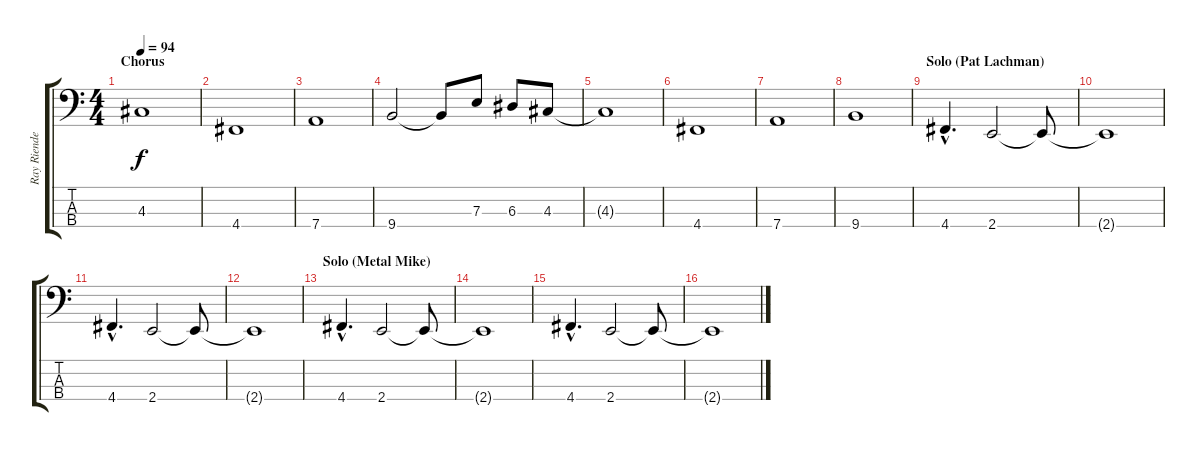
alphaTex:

\track ("Ray Riendeau" "Ray Riende") {instrument electricbassfinger}
\staff {score tabs}
\tuning (G2 D2 A1 D1) {hide}
\ts (4 4)
\section ("" "Chorus")
\tempo 94
\clef f4
\ks c
4.3{t}.1{dy f} |
4.4.1 |
7.4.1 |
9.4.2 9.4{t}.8 7.3.8 6.3.8 4.3.8 |
4.3{t}.1 |
4.4.1 |
7.4.1 |
9.4.1 |
\section ("" "Solo (Pat Lachman)")
4.4{hac}.4{d} 2.4.2 2.4{t}.8 |
2.4{t}.1 |
4.4{hac}.4{d} 2.4.2 2.4{t}.8 |
2.4{t}.1 |
\section ("" "Solo (Metal Mike)")
4.4{hac}.4{d} 2.4.2 2.4{t}.8 |
2.4{t}.1 |
4.4{hac}.4{d} 2.4.2 2.4{t}.8 |
2.4{t}.1
